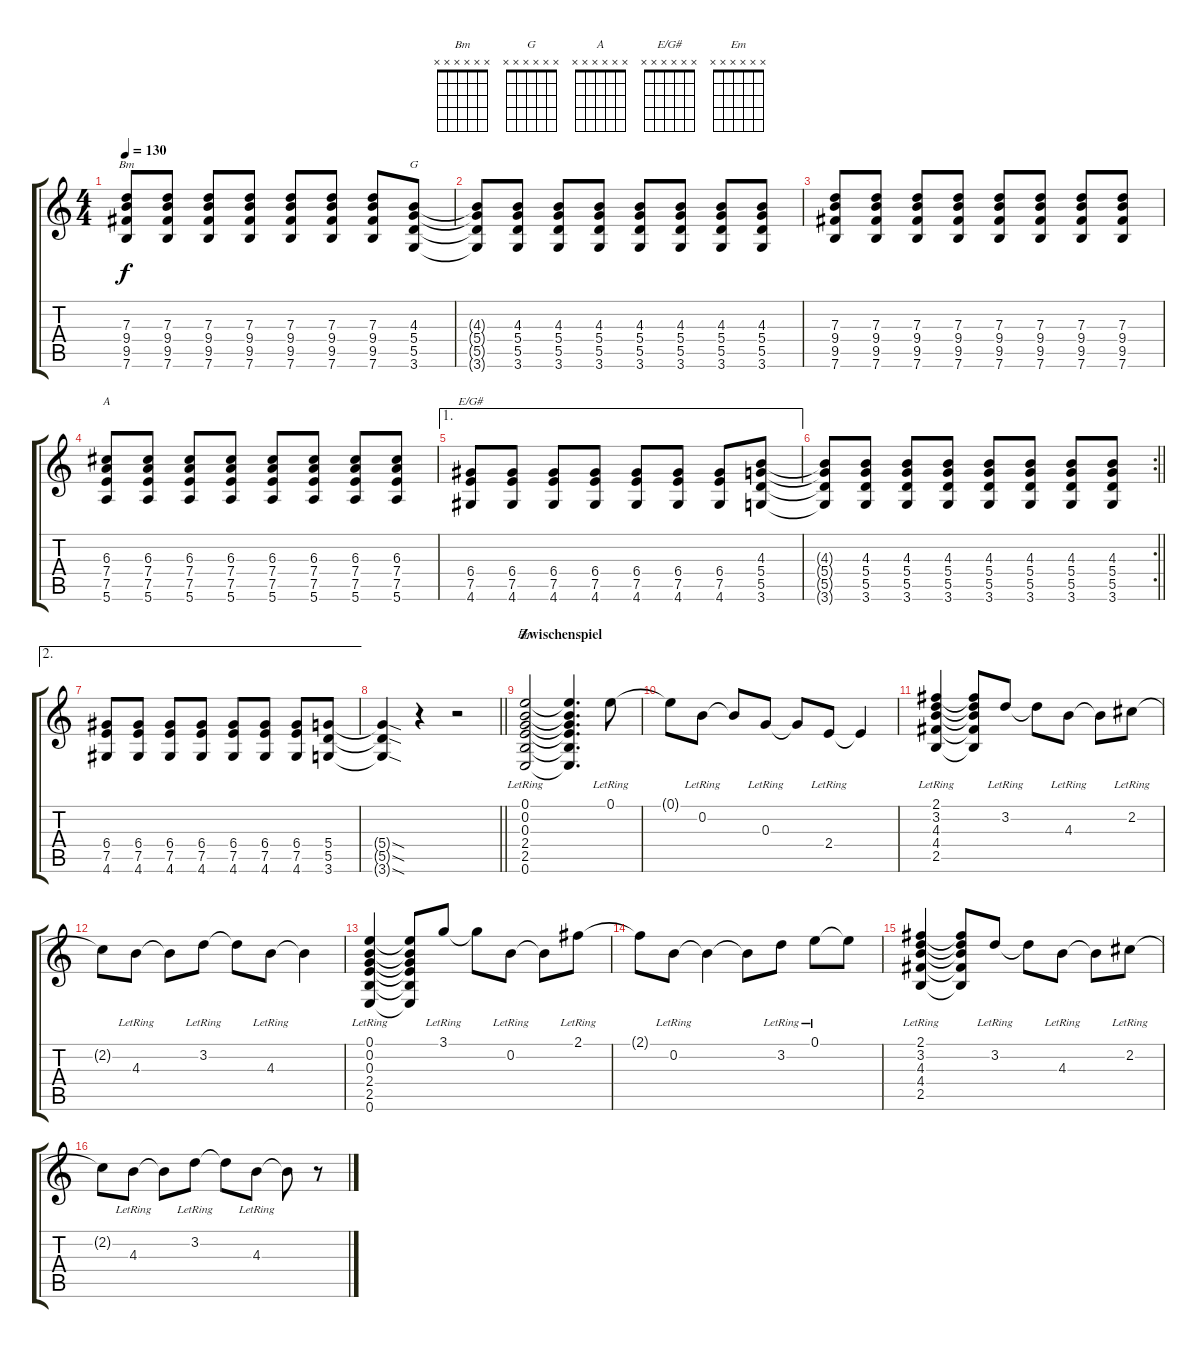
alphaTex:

\track "" {instrument electricguitarclean}
\staff {score tabs}
\tuning (E4 B3 G3 D3 A2 E2) {hide}
\chord ("Bm" x x x x x x)
\chord ("G" x x x x x x)
\chord ("A" x x x x x x)
\chord ("E/G#" x x x x x x)
\chord ("Em" x x x x x x)
\ts (4 4)
\tempo 130
\clef g2
\ks c
(7.3 9.4 9.5 7.6).8{ch "Bm" dy f} (7.3 9.4 9.5 7.6).8 (7.3 9.4 9.5 7.6).8 (7.3 9.4 9.5 7.6).8 (7.3 9.4 9.5 7.6).8 (7.3 9.4 9.5 7.6).8 (7.3 9.4 9.5 7.6).8 (4.3 5.4 5.5 3.6).8{ch "G"} |
(4.3{t} 5.4{t} 5.5{t} 3.6{t}).8 (4.3 5.4 5.5 3.6).8 (4.3 5.4 5.5 3.6).8 (4.3 5.4 5.5 3.6).8 (4.3 5.4 5.5 3.6).8 (4.3 5.4 5.5 3.6).8 (4.3 5.4 5.5 3.6).8 (4.3 5.4 5.5 3.6).8 |
(7.3 9.4 9.5 7.6).8 (7.3 9.4 9.5 7.6).8 (7.3 9.4 9.5 7.6).8 (7.3 9.4 9.5 7.6).8 (7.3 9.4 9.5 7.6).8 (7.3 9.4 9.5 7.6).8 (7.3 9.4 9.5 7.6).8 (7.3 9.4 9.5 7.6).8 |
(6.3 7.4 7.5 5.6).8{ch "A"} (6.3 7.4 7.5 5.6).8 (6.3 7.4 7.5 5.6).8 (6.3 7.4 7.5 5.6).8 (6.3 7.4 7.5 5.6).8 (6.3 7.4 7.5 5.6).8 (6.3 7.4 7.5 5.6).8 (6.3 7.4 7.5 5.6).8 |
\ae 1
(6.4 7.5 4.6).8{ch "E/G#"} (6.4 7.5 4.6).8 (6.4 7.5 4.6).8 (6.4 7.5 4.6).8 (6.4 7.5 4.6).8 (6.4 7.5 4.6).8 (6.4 7.5 4.6).8 (4.3 5.4 5.5 3.6).8 |
\rc 2
\barLineRight lightlight
(4.3{t} 5.4{t} 5.5{t} 3.6{t}).8 (4.3 5.4 5.5 3.6).8 (4.3 5.4 5.5 3.6).8 (4.3 5.4 5.5 3.6).8 (4.3 5.4 5.5 3.6).8 (4.3 5.4 5.5 3.6).8 (4.3 5.4 5.5 3.6).8 (4.3 5.4 5.5 3.6).8 |
\ae 2
(6.4 7.5 4.6).8 (6.4 7.5 4.6).8 (6.4 7.5 4.6).8 (6.4 7.5 4.6).8 (6.4 7.5 4.6).8 (6.4 7.5 4.6).8 (6.4 7.5 4.6).8 (5.4 5.5 3.6).8 |
\barLineRight lightlight
(5.4{sod t} 5.5{sod t} 3.6{sod t}).4 r.4 r.2 |
\section ("" "Zwischenspiel")
(0.1{lr} 0.2{lr} 0.3{lr} 2.4{lr} 2.5{lr} 0.6{lr}).2{ch "Em" instrument acousticguitarsteel} (0.1{t} 0.2{t} 0.3{t} 2.4{t} 2.5{t} 0.6{t}).4{d} 0.1{lr}.8 |
0.1{t}.8 0.2{lr}.8 0.2{t}.8 0.3{lr}.8 0.3{t}.8 2.4{lr}.8 2.4{t}.4 |
(2.1{lr} 3.2{lr} 4.3{lr} 4.4{lr} 2.5{lr}).4 (2.1{t} 3.2{t} 4.3{t} 4.4{t} 2.5{t}).8 3.2{lr}.8 3.2{t}.8 4.3{lr}.8 4.3{t}.8 2.2{lr}.8 |
2.2{t}.8 4.3{lr}.8 4.3{t}.8 3.2{lr}.8 3.2{t}.8 4.3{lr}.8 4.3{t}.4 |
(0.1{lr} 0.2{lr} 0.3{lr} 2.4{lr} 2.5{lr} 0.6{lr}).4 (0.1{t} 0.2{t} 0.3{t} 2.4{t} 2.5{t} 0.6{t}).8 3.1{lr}.8 3.1{t}.8 0.2{lr}.8 0.2{t}.8 2.1{lr}.8 |
2.1{t}.8 0.2{lr}.8 0.2{t}.4 0.2{t}.8 3.2{lr}.8 0.1{lr}.8 0.1{t}.8 |
(2.1{lr} 3.2{lr} 4.3{lr} 4.4{lr} 2.5{lr}).4 (2.1{t} 3.2{t} 4.3{t} 4.4{t} 2.5{t}).8 3.2{lr}.8 3.2{t}.8 4.3{lr}.8 4.3{t}.8 2.2{lr}.8 |
2.2{t}.8 4.3{lr}.8 4.3{t}.8 3.2{lr}.8 3.2{t}.8 4.3{lr}.8 4.3{t}.8 r.8
